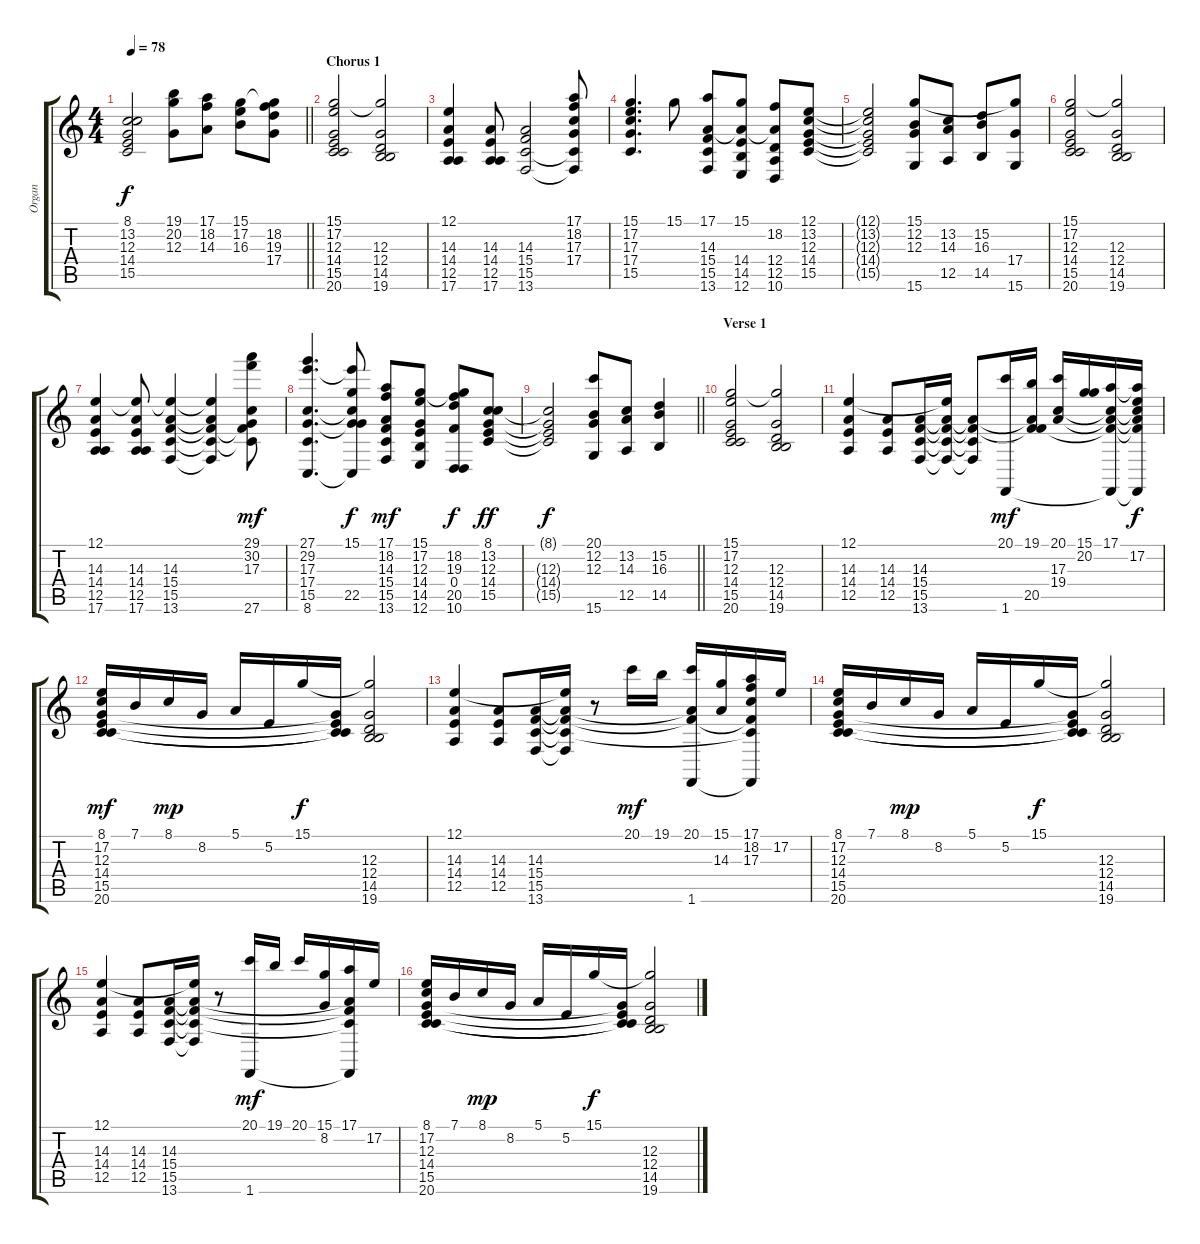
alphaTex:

\track ("Organ" "Organ") {instrument rockorgan}
\staff {score tabs}
\tuning (E4 B3 G3 D3 A2 E2) {hide}
\ts (4 4)
\tempo 78
\clef g2
\barLineRight lightlight
\ks c
(8.1{t} 13.2{t} 12.3{t} 14.4{t} 15.5{t}).2{dy f} (19.1 20.2 12.3).8 (17.1 18.2 14.3).8 (15.1 17.2 16.3).8 (15.1{t} 18.2 19.3 17.4).8 |
\section ("" "Chorus 1")
(15.1 17.2 12.3 14.4 15.5 20.6).2 (15.1{t} 12.3 12.4 14.5 19.6).2 |
(12.1 14.3 14.4 12.5 17.6).4 (14.3 14.4 12.5 17.6).8 (14.3 15.4 15.5 13.6).2 (17.1 18.2 17.3 17.4 15.5{t} 13.6{t}).8 |
(15.1 17.2 17.3 17.4 15.5).4{d} 15.1.8 (17.1 14.3 15.4 15.5 13.6).8 (15.1 14.3{t} 14.4 14.5 12.6).8 (18.2 14.3{t} 12.4 12.5 10.6).8 (12.1 13.2 12.3 14.4 15.5).8 |
(12.1{t} 13.2{t} 12.3{t} 14.4{t} 15.5{t}).2 (15.1 12.2 12.3 15.6).8 (13.2 14.3 12.5).8 (15.2 16.3 14.5).8 (15.1{t} 17.4 15.6).8 |
(15.1 17.2 12.3 14.4 15.5 20.6).2 (15.1{t} 12.3 12.4 14.5 19.6).2 |
(12.1 14.3 14.4 12.5 17.6).4 (12.1{t} 14.3 14.4 12.5 17.6).8 (12.1{t} 14.3 15.4 15.5 13.6).4 (12.1{t} 14.3{t} 15.4{t} 15.5{t} 13.6{t}).4 (29.1 30.2 17.3 15.4{t} 15.5{t} 27.6).8{dy mf} |
(27.1 29.2 17.3 17.4 15.5 8.6).4{d} (15.1 29.2{t} 17.3{t} 17.4{t} 22.5 8.6{t}).8{dy f} (17.1 18.2 14.3 15.4 15.5 13.6).8{dy mf} (15.1 17.2 12.3 14.4 14.5 12.6).8 (15.1{t} 18.2 19.3 0.4 20.5 10.6).8{dy f} (8.1 13.2 12.3 14.4 15.5).8{dy ff} |
\barLineRight lightlight
(8.1{t} 12.3{t} 14.4{t} 15.5{t}).2{dy f} (20.1 12.2 12.3 15.6).8 (13.2 14.3 12.5).8 (15.2 16.3 14.5).4 |
\section ("" "Verse 1")
(15.1 17.2 12.3 14.4 15.5 20.6).2 (15.1{t} 12.3 12.4 14.5 19.6).2 |
(12.1 14.3 14.4 12.5).4 (14.3 14.4 12.5).8 (14.3 15.4 15.5 13.6).16 (12.1{t} 14.3{t} 15.4{t} 15.5{t} 13.6{t}).16 (14.3{t} 15.4{t} 15.5{t} 13.6{t}).8 (20.1 1.6).16{dy mf} (19.1 14.3{t} 15.4{t} 20.5).16 (20.1 17.3 19.4).16 (15.1 20.2).16 (17.1 17.3{t} 19.4{t} 20.5{t} 1.6{t}).16 (17.1{t} 17.2 17.3{t} 19.4{t} 20.5{t} 1.6{t}).16{dy f} |
(8.1 17.2 12.3 14.4 15.5 20.6).16{dy mf} 7.1.16 8.1.16{dy mp} 8.2.16 5.1.16 5.2.16 15.1.16{dy f} (12.3{t} 14.4{t} 15.5{t} 20.6{t}).16 (15.1{t} 12.3 12.4 14.5 19.6).2 |
(12.1 14.3 14.4 12.5).4 (14.3 14.4 12.5).8 (14.3 15.4 15.5 13.6).16 (12.1{t} 14.3{t} 15.4{t} 15.5{t} 13.6{t}).16 r.8 20.1.16{dy mf} 19.1.16 (20.1 14.3{t} 15.4{t} 1.6).16 (15.1 14.3).16 (17.1 18.2 17.3 15.4{t} 15.5{t} 1.6{t}).16 17.2.16 |
(8.1 17.2 12.3 14.4 15.5 20.6).16 7.1.16 8.1.16{dy mp} 8.2.16 5.1.16 5.2.16 15.1.16{dy f} (12.3{t} 14.4{t} 15.5{t} 20.6{t}).16 (15.1{t} 12.3 12.4 14.5 19.6).2 |
(12.1 14.3 14.4 12.5).4 (14.3 14.4 12.5).8 (14.3 15.4 15.5 13.6).16 (12.1{t} 14.3{t} 15.4{t} 15.5{t} 13.6{t}).16 r.8 (20.1 1.6).16{dy mf} 19.1.16 20.1.16 (15.1 8.2).16 (17.1 14.3{t} 15.4{t} 15.5{t} 1.6{t}).16 17.2.16 |
(8.1 17.2 12.3 14.4 15.5 20.6).16 7.1.16 8.1.16{dy mp} 8.2.16 5.1.16 5.2.16 15.1.16{dy f} (12.3{t} 14.4{t} 15.5{t} 20.6{t}).16 (15.1{t} 12.3 12.4 14.5 19.6).2
